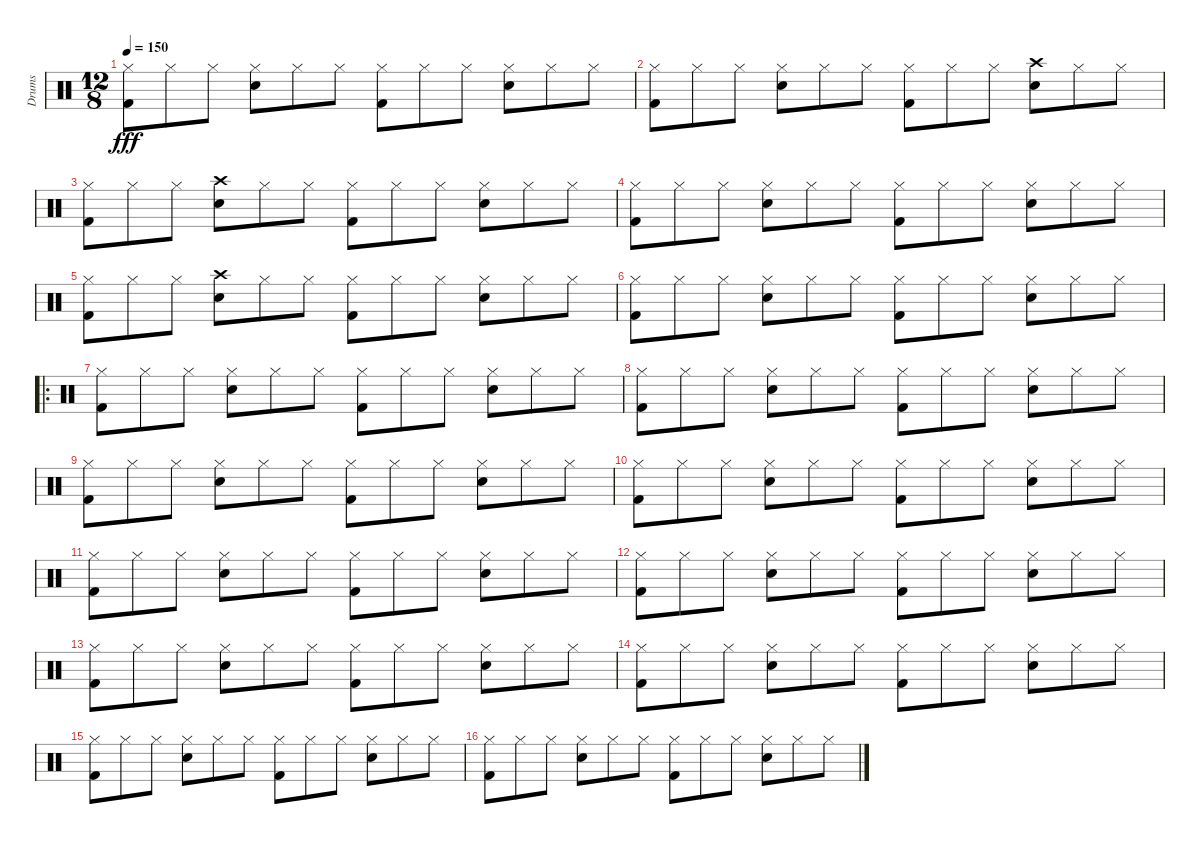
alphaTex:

\track ("Drums" "Drums") {instrument percussion}
\staff {score}
\articulation defaults
\ts (12 8)
\tempo 150
\clef neutral
\ks c
("Hi-Hat (closed)" "Kick (hit) 2").8{dy fff} "Hi-Hat (closed)".8 "Hi-Hat (closed)".8 ("Hi-Hat (closed)" "Electric Snare (hit)").8 "Hi-Hat (closed)".8 "Hi-Hat (closed)".8 ("Hi-Hat (closed)" "Kick (hit) 2").8 "Hi-Hat (closed)".8 "Hi-Hat (closed)".8 ("Hi-Hat (closed)" "Electric Snare (hit)").8 "Hi-Hat (closed)".8 "Hi-Hat (closed)".8 |
("Hi-Hat (closed)" "Kick (hit) 2").8 "Hi-Hat (closed)".8 "Hi-Hat (closed)".8 ("Hi-Hat (closed)" "Electric Snare (hit)").8 "Hi-Hat (closed)".8 "Hi-Hat (closed)".8 ("Hi-Hat (closed)" "Kick (hit) 2").8 "Hi-Hat (closed)".8 "Hi-Hat (closed)".8 ("Crash high (hit)" "Electric Snare (hit)").8 "Hi-Hat (closed)".8 "Hi-Hat (closed)".8 |
("Hi-Hat (closed)" "Kick (hit) 2").8 "Hi-Hat (closed)".8 "Hi-Hat (closed)".8 ("Crash high (hit)" "Electric Snare (hit)").8 "Hi-Hat (closed)".8 "Hi-Hat (closed)".8 ("Hi-Hat (closed)" "Kick (hit) 2").8 "Hi-Hat (closed)".8 "Hi-Hat (closed)".8 ("Hi-Hat (closed)" "Electric Snare (hit)").8 "Hi-Hat (closed)".8 "Hi-Hat (closed)".8 |
("Hi-Hat (closed)" "Kick (hit) 2").8 "Hi-Hat (closed)".8 "Hi-Hat (closed)".8 ("Hi-Hat (closed)" "Electric Snare (hit)").8 "Hi-Hat (closed)".8 "Hi-Hat (closed)".8 ("Hi-Hat (closed)" "Kick (hit) 2").8 "Hi-Hat (closed)".8 "Hi-Hat (closed)".8 ("Hi-Hat (closed)" "Electric Snare (hit)").8 "Hi-Hat (closed)".8 "Hi-Hat (closed)".8 |
("Hi-Hat (closed)" "Kick (hit) 2").8 "Hi-Hat (closed)".8 "Hi-Hat (closed)".8 ("Crash high (hit)" "Electric Snare (hit)").8 "Hi-Hat (closed)".8 "Hi-Hat (closed)".8 ("Hi-Hat (closed)" "Kick (hit) 2").8 "Hi-Hat (closed)".8 "Hi-Hat (closed)".8 ("Hi-Hat (closed)" "Electric Snare (hit)").8 "Hi-Hat (closed)".8 "Hi-Hat (closed)".8 |
("Hi-Hat (closed)" "Kick (hit) 2").8 "Hi-Hat (closed)".8 "Hi-Hat (closed)".8 ("Hi-Hat (closed)" "Electric Snare (hit)").8 "Hi-Hat (closed)".8 "Hi-Hat (closed)".8 ("Hi-Hat (closed)" "Kick (hit) 2").8 "Hi-Hat (closed)".8 "Hi-Hat (closed)".8 ("Hi-Hat (closed)" "Electric Snare (hit)").8 "Hi-Hat (closed)".8 "Hi-Hat (closed)".8 |
\ro
("Hi-Hat (closed)" "Kick (hit) 2").8 "Hi-Hat (closed)".8 "Hi-Hat (closed)".8 ("Hi-Hat (closed)" "Electric Snare (hit)").8 "Hi-Hat (closed)".8 "Hi-Hat (closed)".8 ("Hi-Hat (closed)" "Kick (hit) 2").8 "Hi-Hat (closed)".8 "Hi-Hat (closed)".8 ("Hi-Hat (closed)" "Electric Snare (hit)").8 "Hi-Hat (closed)".8 "Hi-Hat (closed)".8 |
("Hi-Hat (closed)" "Kick (hit) 2").8 "Hi-Hat (closed)".8 "Hi-Hat (closed)".8 ("Hi-Hat (closed)" "Electric Snare (hit)").8 "Hi-Hat (closed)".8 "Hi-Hat (closed)".8 ("Hi-Hat (closed)" "Kick (hit) 2").8 "Hi-Hat (closed)".8 "Hi-Hat (closed)".8 ("Hi-Hat (closed)" "Electric Snare (hit)").8 "Hi-Hat (closed)".8 "Hi-Hat (closed)".8 |
("Hi-Hat (closed)" "Kick (hit) 2").8 "Hi-Hat (closed)".8 "Hi-Hat (closed)".8 ("Hi-Hat (closed)" "Electric Snare (hit)").8 "Hi-Hat (closed)".8 "Hi-Hat (closed)".8 ("Hi-Hat (closed)" "Kick (hit) 2").8 "Hi-Hat (closed)".8 "Hi-Hat (closed)".8 ("Hi-Hat (closed)" "Electric Snare (hit)").8 "Hi-Hat (closed)".8 "Hi-Hat (closed)".8 |
("Hi-Hat (closed)" "Kick (hit) 2").8 "Hi-Hat (closed)".8 "Hi-Hat (closed)".8 ("Hi-Hat (closed)" "Electric Snare (hit)").8 "Hi-Hat (closed)".8 "Hi-Hat (closed)".8 ("Hi-Hat (closed)" "Kick (hit) 2").8 "Hi-Hat (closed)".8 "Hi-Hat (closed)".8 ("Hi-Hat (closed)" "Electric Snare (hit)").8 "Hi-Hat (closed)".8 "Hi-Hat (closed)".8 |
("Hi-Hat (closed)" "Kick (hit) 2").8 "Hi-Hat (closed)".8 "Hi-Hat (closed)".8 ("Hi-Hat (closed)" "Electric Snare (hit)").8 "Hi-Hat (closed)".8 "Hi-Hat (closed)".8 ("Hi-Hat (closed)" "Kick (hit) 2").8 "Hi-Hat (closed)".8 "Hi-Hat (closed)".8 ("Hi-Hat (closed)" "Electric Snare (hit)").8 "Hi-Hat (closed)".8 "Hi-Hat (closed)".8 |
("Hi-Hat (closed)" "Kick (hit) 2").8 "Hi-Hat (closed)".8 "Hi-Hat (closed)".8 ("Hi-Hat (closed)" "Electric Snare (hit)").8 "Hi-Hat (closed)".8 "Hi-Hat (closed)".8 ("Hi-Hat (closed)" "Kick (hit) 2").8 "Hi-Hat (closed)".8 "Hi-Hat (closed)".8 ("Hi-Hat (closed)" "Electric Snare (hit)").8 "Hi-Hat (closed)".8 "Hi-Hat (closed)".8 |
("Hi-Hat (closed)" "Kick (hit) 2").8 "Hi-Hat (closed)".8 "Hi-Hat (closed)".8 ("Hi-Hat (closed)" "Electric Snare (hit)").8 "Hi-Hat (closed)".8 "Hi-Hat (closed)".8 ("Hi-Hat (closed)" "Kick (hit) 2").8 "Hi-Hat (closed)".8 "Hi-Hat (closed)".8 ("Hi-Hat (closed)" "Electric Snare (hit)").8 "Hi-Hat (closed)".8 "Hi-Hat (closed)".8 |
("Hi-Hat (closed)" "Kick (hit) 2").8 "Hi-Hat (closed)".8 "Hi-Hat (closed)".8 ("Hi-Hat (closed)" "Electric Snare (hit)").8 "Hi-Hat (closed)".8 "Hi-Hat (closed)".8 ("Hi-Hat (closed)" "Kick (hit) 2").8 "Hi-Hat (closed)".8 "Hi-Hat (closed)".8 ("Hi-Hat (closed)" "Electric Snare (hit)").8 "Hi-Hat (closed)".8 "Hi-Hat (closed)".8 |
("Hi-Hat (closed)" "Kick (hit) 2").8 "Hi-Hat (closed)".8 "Hi-Hat (closed)".8 ("Hi-Hat (closed)" "Electric Snare (hit)").8 "Hi-Hat (closed)".8 "Hi-Hat (closed)".8 ("Hi-Hat (closed)" "Kick (hit) 2").8 "Hi-Hat (closed)".8 "Hi-Hat (closed)".8 ("Hi-Hat (closed)" "Electric Snare (hit)").8 "Hi-Hat (closed)".8 "Hi-Hat (closed)".8 |
("Hi-Hat (closed)" "Kick (hit) 2").8 "Hi-Hat (closed)".8 "Hi-Hat (closed)".8 ("Hi-Hat (closed)" "Electric Snare (hit)").8 "Hi-Hat (closed)".8 "Hi-Hat (closed)".8 ("Hi-Hat (closed)" "Kick (hit) 2").8 "Hi-Hat (closed)".8 "Hi-Hat (closed)".8 ("Hi-Hat (closed)" "Electric Snare (hit)").8 "Hi-Hat (closed)".8 "Hi-Hat (closed)".8
